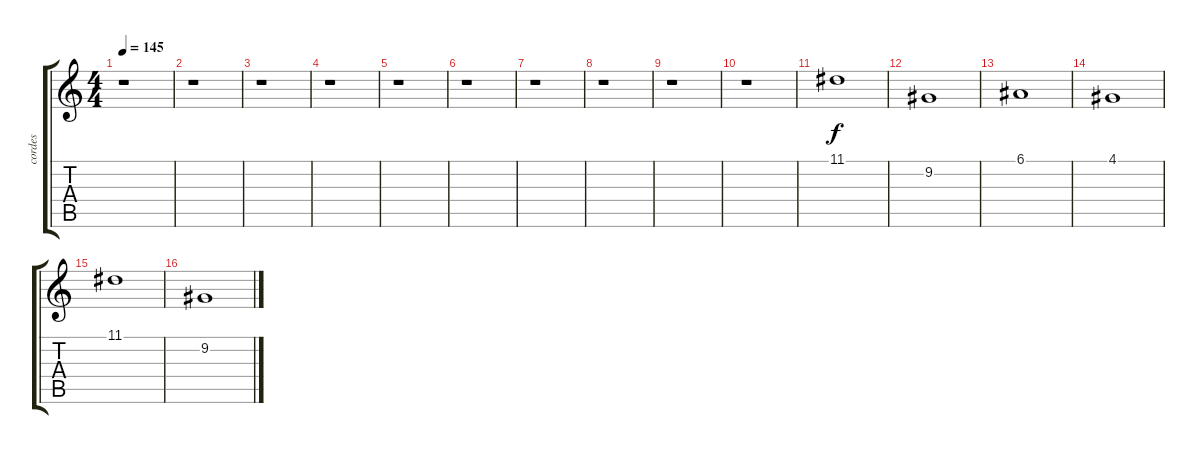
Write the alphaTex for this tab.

\track ("cordes" "cordes") {instrument stringensemble2}
\staff {score tabs}
\tuning (E4 B3 G3 D3 A2 E2) {hide}
\ts (4 4)
\tempo 145
\clef g2
\ks c
r.1{dy f} |
r.1 |
r.1 |
r.1 |
r.1 |
r.1 |
r.1 |
r.1 |
r.1 |
r.1 |
11.1.1 |
9.2.1 |
6.1.1 |
4.1.1 |
11.1.1 |
9.2.1
